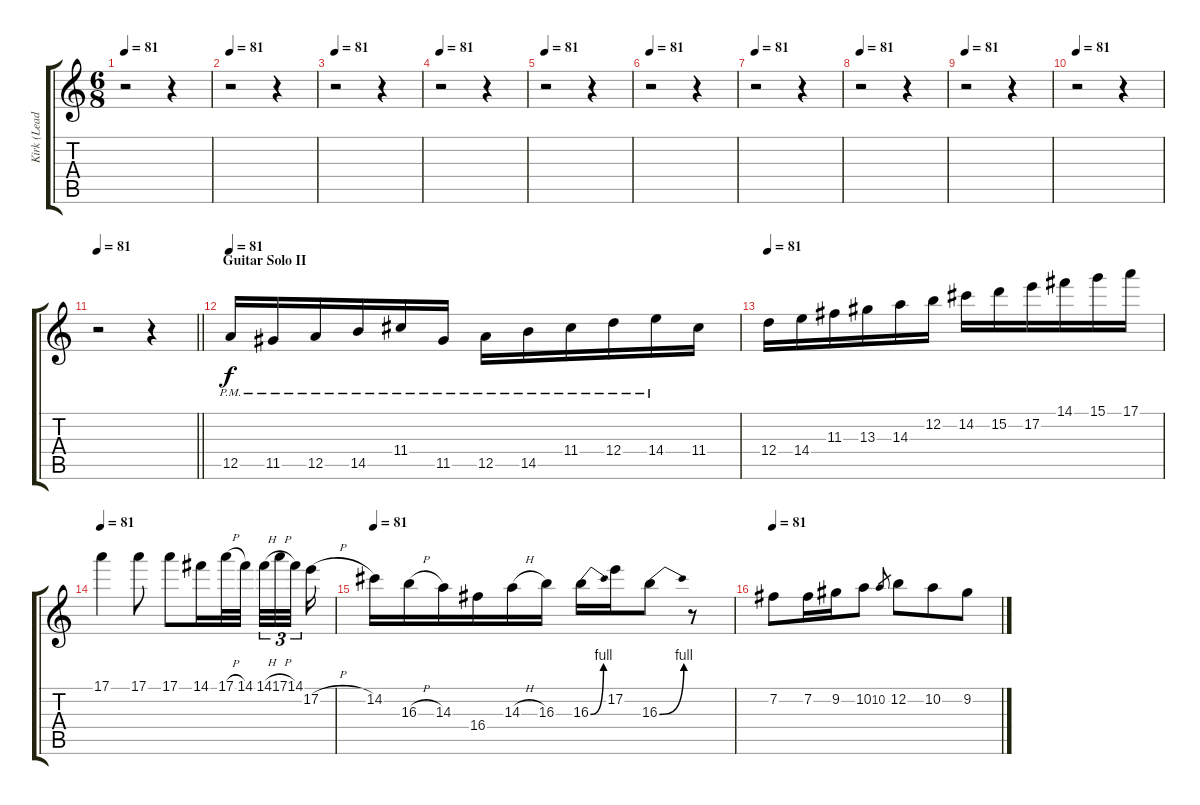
\track ("Kirk (Lead Guitar)" "Kirk (Lead") {instrument distortionguitar}
\staff {score tabs}
\tuning (E4 B3 G3 D3 A2 E2) {hide}
\ts (6 8)
\tempo 81
\clef g2
\ks c
r.2{dy f} r.4 |
\tempo 81
r.2 r.4 |
\tempo 81
r.2 r.4 |
\tempo 81
r.2 r.4 |
\tempo 81
r.2 r.4 |
\tempo 81
r.2 r.4 |
\tempo 81
r.2 r.4 |
\tempo 81
r.2 r.4 |
\tempo 81
r.2 r.4 |
\tempo 81
r.2 r.4 |
\tempo 81
\barLineRight lightlight
r.2 r.4 |
\section ("" "Guitar Solo II")
\tempo 81
12.5{pm}.16{volume 16} 11.5{pm}.16 12.5{pm}.16 14.5{pm}.16 11.4{pm}.16 11.5{pm}.16 12.5{pm}.16 14.5{pm}.16 11.4{pm}.16 12.4{pm}.16 14.4{pm}.16 11.4.16 |
\tempo 81
12.4.16{volume 13} 14.4.16 11.3.16 13.3.16 14.3.16 12.2.16 14.2.16 15.2.16 17.2.16 14.1.16 15.1.16 17.1.16 |
\tempo 81
17.1.4 17.1.8 17.1.8 14.1.16 17.1{h}.32 14.1.32{beam splitsecondary} 14.1{h}.32{tu (3 2)} 17.1{h}.32{tu (3 2)} 14.1.32{tu (3 2) beam splitsecondary} 17.2{h}.16 |
\tempo 81
14.2.16 16.3{h}.16 14.3.16 16.4.16 14.3{h}.16 16.3.16 16.3{be (bend 0 0 60 4)}.16 17.2.16 16.3{be (bend 0 0 60 4)}.8 r.8 |
\tempo 81
7.2.8 7.2.16 9.2.16 10.2.8 10.2.8{gr} 12.2.8 10.2.8 9.2.8
